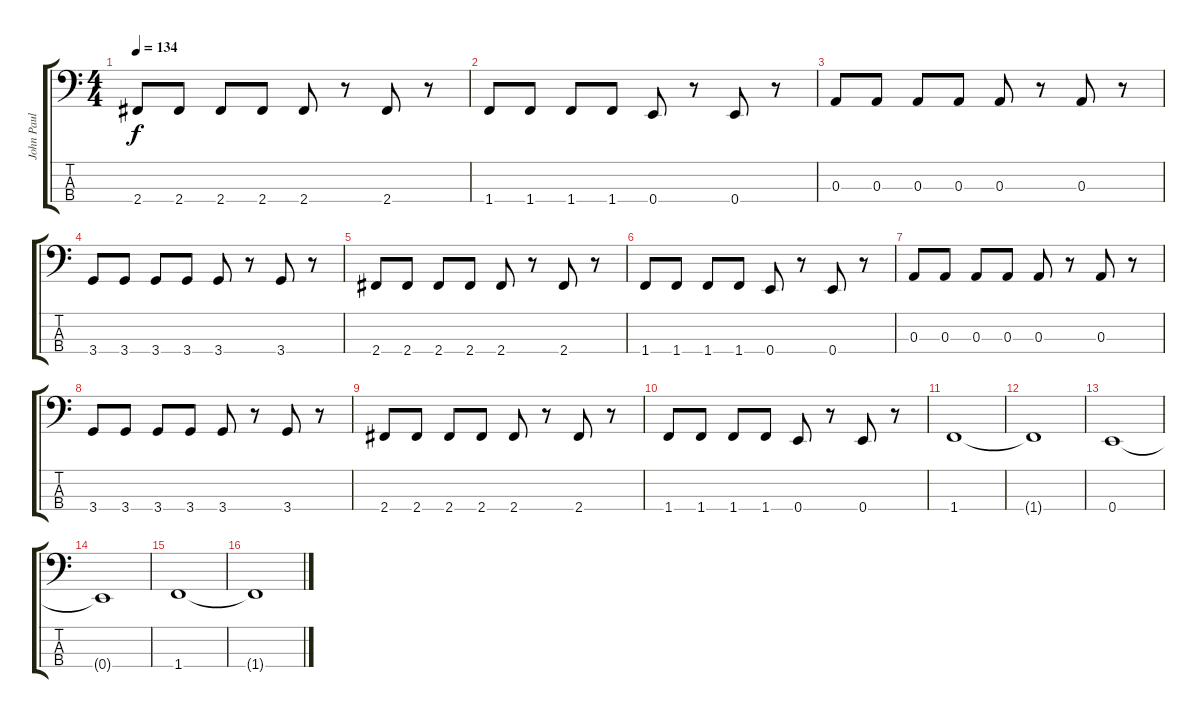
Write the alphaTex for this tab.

\track ("John Paul Jones - Bass Guitar" "John Paul ") {instrument electricbassfinger}
\staff {score tabs}
\tuning (G2 D2 A1 E1) {hide}
\ts (4 4)
\tempo 134
\clef f4
\ks c
2.4.8{dy f} 2.4.8 2.4.8 2.4.8 2.4.8 r.8 2.4.8 r.8 |
1.4.8 1.4.8 1.4.8 1.4.8 0.4.8 r.8 0.4.8 r.8 |
0.3.8 0.3.8 0.3.8 0.3.8 0.3.8 r.8 0.3.8 r.8 |
3.4.8 3.4.8 3.4.8 3.4.8 3.4.8 r.8 3.4.8 r.8 |
2.4.8 2.4.8 2.4.8 2.4.8 2.4.8 r.8 2.4.8 r.8 |
1.4.8 1.4.8 1.4.8 1.4.8 0.4.8 r.8 0.4.8 r.8 |
0.3.8 0.3.8 0.3.8 0.3.8 0.3.8 r.8 0.3.8 r.8 |
3.4.8 3.4.8 3.4.8 3.4.8 3.4.8 r.8 3.4.8 r.8 |
2.4.8 2.4.8 2.4.8 2.4.8 2.4.8 r.8 2.4.8 r.8 |
1.4.8 1.4.8 1.4.8 1.4.8 0.4.8 r.8 0.4.8 r.8 |
1.4.1 |
1.4{t}.1 |
0.4.1 |
0.4{t}.1 |
1.4.1 |
1.4{t}.1
